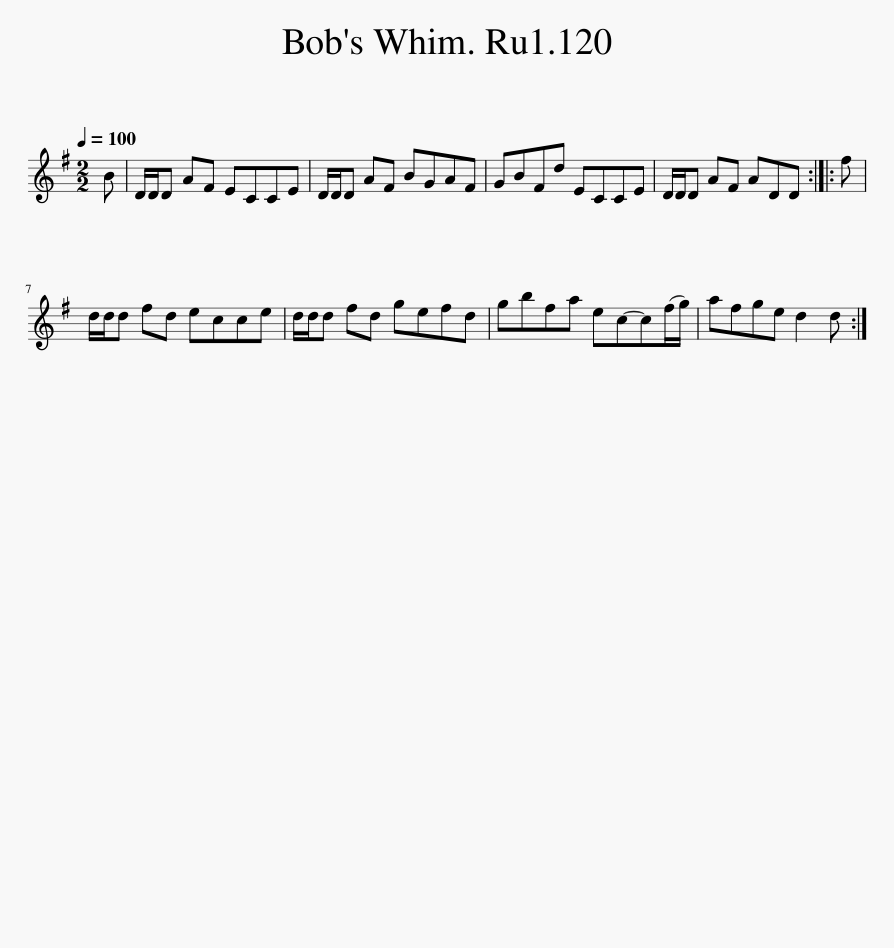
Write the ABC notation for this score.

X:1
L:1/8
Q:1/4=100
M:2/2
I:linebreak $
K:G
V:1 treble
V:1
 B | D/D/D AF ECCE | D/D/D AF BGAF | GBFd ECCE | D/D/D AF ADD :: %5
 f |$ d/d/d fd ecce | d/d/d fd gefd | gbfa ec-c(f/g/) | afge d2 d :| %10
